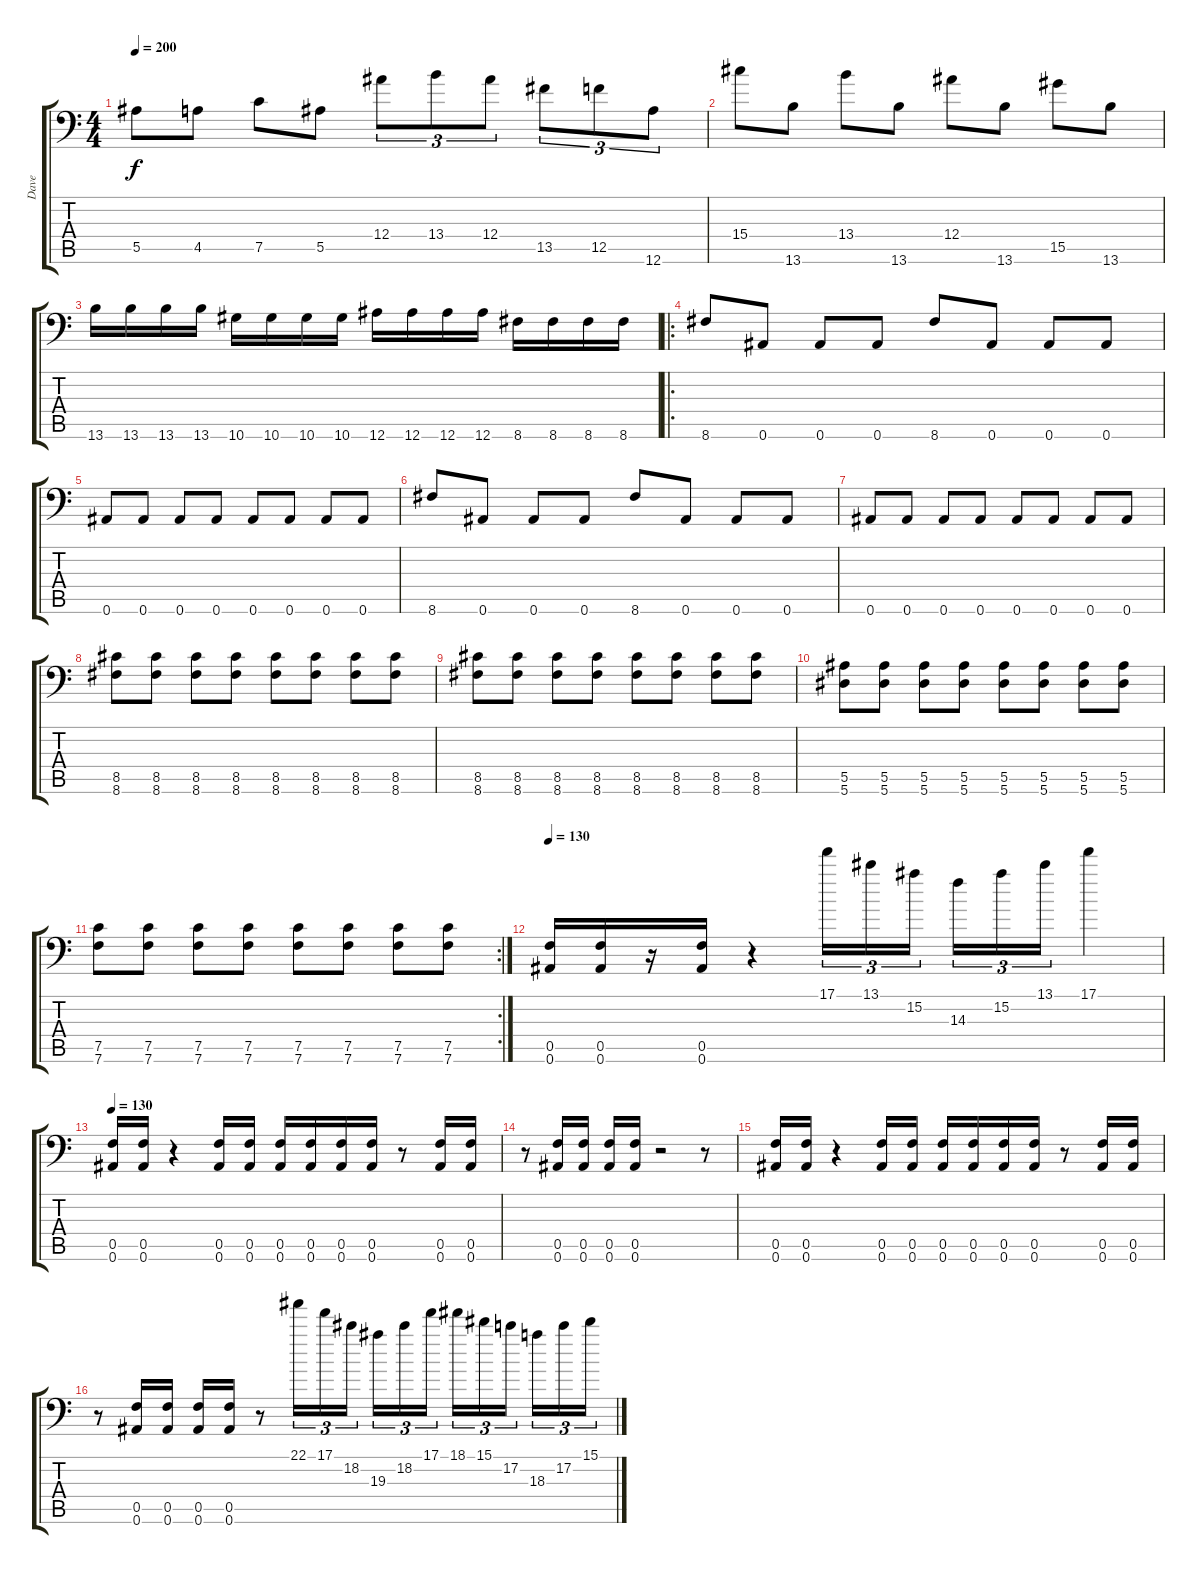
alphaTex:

\track ("Dave" "Dave") {instrument distortionguitar}
\staff {score tabs}
\tuning (C4 G3 Eb3 Bb2 F2 Bb1) {hide}
\ts (4 4)
\tempo 200
\clef f4
\ks c
5.5.8{dy f} 4.5.8 7.5.8 5.5.8 12.4.8{tu (3 2)} 13.4.8{tu (3 2)} 12.4.8{tu (3 2)} 13.5.8{tu (3 2)} 12.5.8{tu (3 2)} 12.6.8{tu (3 2)} |
15.4.8 13.6.8 13.4.8 13.6.8 12.4.8 13.6.8 15.5.8 13.6.8 |
13.6.16 13.6.16 13.6.16 13.6.16 10.6.16 10.6.16 10.6.16 10.6.16 12.6.16 12.6.16 12.6.16 12.6.16 8.6.16 8.6.16 8.6.16 8.6.16 |
\ro
8.6.8 0.6.8 0.6.8 0.6.8 8.6.8 0.6.8 0.6.8 0.6.8 |
0.6.8 0.6.8 0.6.8 0.6.8 0.6.8 0.6.8 0.6.8 0.6.8 |
8.6.8 0.6.8 0.6.8 0.6.8 8.6.8 0.6.8 0.6.8 0.6.8 |
0.6.8 0.6.8 0.6.8 0.6.8 0.6.8 0.6.8 0.6.8 0.6.8 |
(8.5 8.6).8 (8.5 8.6).8 (8.5 8.6).8 (8.5 8.6).8 (8.5 8.6).8 (8.5 8.6).8 (8.5 8.6).8 (8.5 8.6).8 |
(8.5 8.6).8 (8.5 8.6).8 (8.5 8.6).8 (8.5 8.6).8 (8.5 8.6).8 (8.5 8.6).8 (8.5 8.6).8 (8.5 8.6).8 |
(5.5 5.6).8 (5.5 5.6).8 (5.5 5.6).8 (5.5 5.6).8 (5.5 5.6).8 (5.5 5.6).8 (5.5 5.6).8 (5.5 5.6).8 |
\rc 2
(7.5 7.6).8 (7.5 7.6).8 (7.5 7.6).8 (7.5 7.6).8 (7.5 7.6).8 (7.5 7.6).8 (7.5 7.6).8 (7.5 7.6).8 |
\tempo 130
(0.5 0.6).16 (0.5 0.6).16 r.16 (0.5 0.6).16 r.4 17.1.16{tu (3 2)} 13.1.16{tu (3 2)} 15.2.16{tu (3 2) beam splitsecondary} 14.3.16{tu (3 2)} 15.2.16{tu (3 2)} 13.1.16{tu (3 2)} 17.1.4 |
\tempo 130
(0.5 0.6).16 (0.5 0.6).16 r.4 (0.5 0.6).16 (0.5 0.6).16 (0.5 0.6).16 (0.5 0.6).16 (0.5 0.6).16 (0.5 0.6).16 r.8 (0.5 0.6).16 (0.5 0.6).16 |
r.8 (0.5 0.6).16 (0.5 0.6).16 (0.5 0.6).16 (0.5 0.6).16 r.2 r.8 |
(0.5 0.6).16 (0.5 0.6).16 r.4 (0.5 0.6).16 (0.5 0.6).16 (0.5 0.6).16 (0.5 0.6).16 (0.5 0.6).16 (0.5 0.6).16 r.8 (0.5 0.6).16 (0.5 0.6).16 |
r.8 (0.5 0.6).16 (0.5 0.6).16 (0.5 0.6).16 (0.5 0.6).16 r.8 22.1.16{tu (3 2)} 17.1.16{tu (3 2)} 18.2.16{tu (3 2) beam splitsecondary} 19.3.16{tu (3 2)} 18.2.16{tu (3 2)} 17.1.16{tu (3 2)} 18.1.16{tu (3 2)} 15.1.16{tu (3 2)} 17.2.16{tu (3 2) beam splitsecondary} 18.3.16{tu (3 2)} 17.2.16{tu (3 2)} 15.1.16{tu (3 2)}
